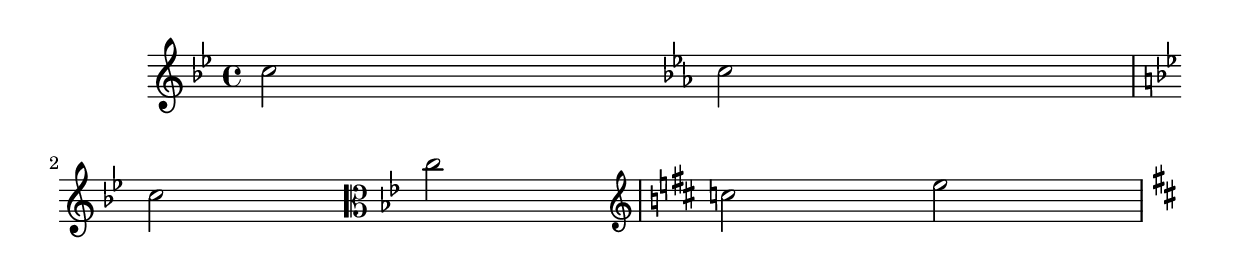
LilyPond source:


\version "2.3.4"
\header{
texidoc="
Key signatures may appear on key changes, even without a barline.  
In the case of a line break, the restoration accidentals are printed at 
end of a line. If @code{createKeyOnClefChange} is set, key signatures
are created also on a clef change.
"
}



\score {
   \relative c''
  {
	\set Staff.createKeyOnClefChange = ##t  
    \key bes \major c2
%    \key c \major %  \minor
    \key es \major %  \minor
    c2
    \break
    \key bes \major % \major
    c2 \clef alto c2   \key d \major \clef treble c2
  	\set Staff.keySignature = #'((2 . -1)  (6 . 3) (4 . -2))
	e2
  }
}

